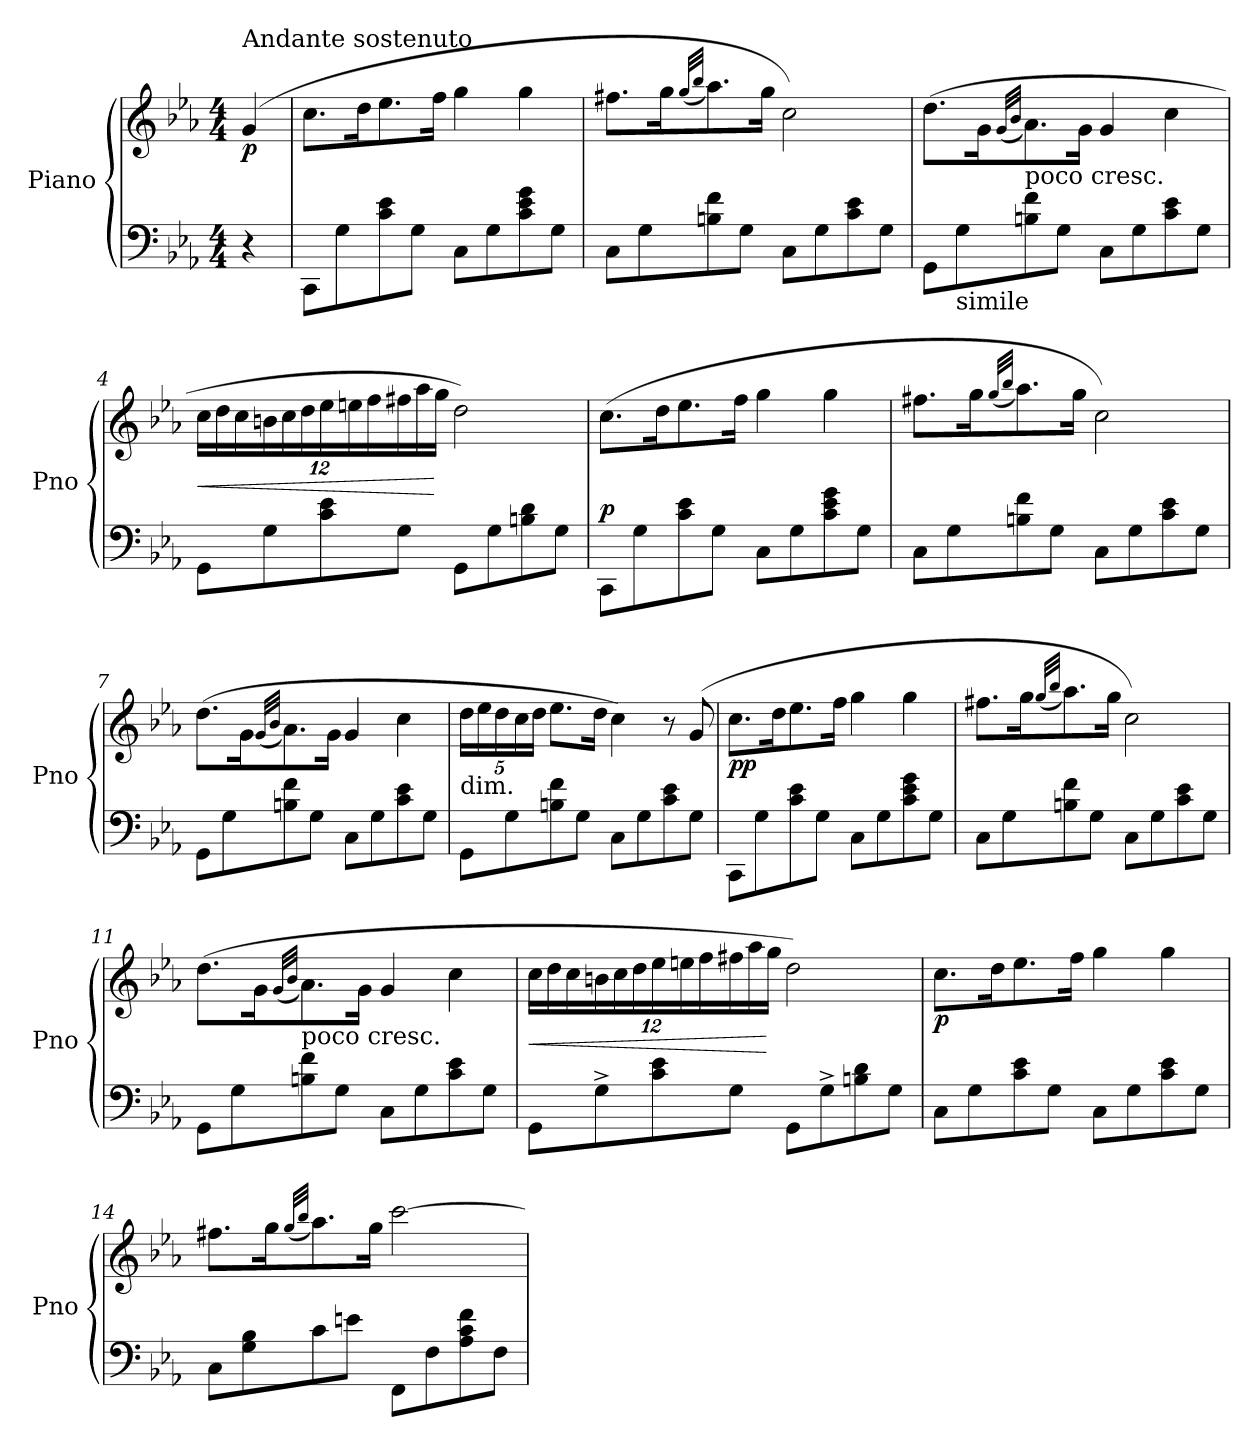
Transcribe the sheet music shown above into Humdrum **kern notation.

**kern	**kern	**dynam
*part1	*part1	*part1
*staff2	*staff1	*staff1/2
*I"Piano	*	*
*I'Pno	*	*
*clefF4	*clefG2	*
*k[b-e-a-]	*k[b-e-a-]	*
*E-:	*E-:	*
*M4/4	*M4/4	*
=	=	=
!	!LO:TX:a:t=Andante sostenuto	!
!	!	!LO:DY:b
4r	(4g/	p
=1	=1	=1
8CC\L	8.cc\L	.
8G\	.	.
.	16dd\K	.
8c\ 8e-\	8.ee-\	.
8G\J	.	.
.	16ff\Jk	.
8C\L	4gg\	.
8G\	.	.
8c\ 8e-\ 8g\	4gg\	.
8G\J	.	.
=2	=2	=2
8C\L	8.ff#X\L	.
8G\	.	.
.	16gg\K	.
.	(32qgg/LLL	.
.	32qbb-/JJJ	.
8Bn\ 8f\	8.aa-\)	.
8G\J	.	.
.	16gg\Jk	.
8C\L	2cc\)	.
8G\	.	.
8c\ 8e-\	.	.
8G\J	.	.
!!LO:LB:g=z
=3	=3	=3
8GG\L	(8.dd\L	.
!LO:TX:b:t=simile	!	!
8G\	.	.
.	16g\K	.
.	(32qg/LLL	.
.	32qb-/JJJ	.
!	!LO:TX:b:t=poco cresc.	!
8Bn\ 8f\	8.a-\)	.
8G\J	.	.
.	16g\Jk	.
8C\L	4g/	.
8G\	.	.
8c\ 8e-\	4cc\	.
8G\J	.	.
=4	=4	=4
!	!	!LO:HP:b
8GG\L	24cc\LL	<
.	24dd\	.
.	24cc\	.
8G\	24bn\	.
.	24cc\	.
.	24dd\	.
8c\ 8e-\	24ee-\	.
.	24een\	.
.	24ff\	.
8G\J	24ff#X\	.
.	24aa-\	.
.	24gg\JJ	[
8GG\L	2dd\)	.
8G\	.	.
8Bn\ 8d\	.	.
8G\J	.	.
!!LO:LB:g=z
=5	=5	=5
!	!	!LO:DY:a=2
8CC\L	(8.cc\L	p
8G\	.	.
.	16dd\K	.
8c\ 8e-\	8.ee-\	.
8G\J	.	.
.	16ff\Jk	.
8C\L	4gg\	.
8G\	.	.
8c\ 8e-\ 8g\	4gg\	.
8G\J	.	.
=6	=6	=6
8C\L	8.ff#X\L	.
8G\	.	.
.	16gg\K	.
.	(32qgg/LLL	.
.	32qbb-/JJJ	.
8Bn\ 8f\	8.aa-\)	.
8G\J	.	.
.	16gg\Jk	.
8C\L	2cc\)	.
8G\	.	.
8c\ 8e-\	.	.
8G\J	.	.
!!LO:LB:g=z
=7	=7	=7
8GG\L	(8.dd\L	.
8G\	.	.
.	16g\K	.
.	(32qg/LLL	.
.	32qb-/JJJ	.
8Bn\ 8f\	8.a-\)	.
8G\J	.	.
.	16g\Jk	.
8C\L	4g/	.
8G\	.	.
8c\ 8e-\	4cc\	.
8G\J	.	.
=8	=8	=8
!	!LO:TX:b:t=dim.	!
8GG\L	20dd\LL	.
.	20ee-\	.
.	20dd\	.
8G\	.	.
.	20cc\	.
.	20dd\JJ	.
8Bn\ 8f\	8.ee-\L	.
8G\J	.	.
.	16dd\Jk	.
8C\L	4cc\)	.
8G\	.	.
8c\ 8e-\	8r	.
8G\J	(8g/	.
!!LO:LB:g=z
=9	=9	=9
!	!	!LO:DY:b
8CC\L	8.cc\L	pp
8G\	.	.
.	16dd\K	.
8c\ 8e-\	8.ee-\	.
8G\J	.	.
.	16ff\Jk	.
8C\L	4gg\	.
8G\	.	.
8c\ 8e-\ 8g\	4gg\	.
8G\J	.	.
=10	=10	=10
8C\L	8.ff#X\L	.
8G\	.	.
.	16gg\K	.
.	(32qgg/LLL	.
.	32qbb-/JJJ	.
8Bn\ 8f\	8.aa-\)	.
8G\J	.	.
.	16gg\Jk	.
8C\L	2cc\)	.
8G\	.	.
8c\ 8e-\	.	.
8G\J	.	.
=11	=11	=11
8GG\L	(8.dd\L	.
8G\	.	.
.	16g\K	.
.	(32qg/LLL	.
.	32qb-/JJJ	.
!	!LO:TX:b:t=poco cresc.	!
8Bn\ 8f\	8.a-\)	.
8G\J	.	.
.	16g\Jk	.
8C\L	4g/	.
8G\	.	.
8c\ 8e-\	4cc\	.
8G\J	.	.
!!LO:PB:g=z
=12	=12	=12
!	!	!LO:HP:b
8GG\L	24cc\LL	<
.	24dd\	.
.	24cc\	.
8G^\	24bn\	.
.	24cc\	.
.	24dd\	.
8c\ 8e-\	24ee-\	.
.	24een\	.
.	24ff\	.
8G\J	24ff#X\	.
.	24aa-\	.
.	24gg\JJ	[
8GG\L	2dd\)	.
8G^\	.	.
8Bn\ 8d\	.	.
8G\J	.	.
=13	=13	=13
!	!	!LO:DY:b
8C\L	8.cc\L	p
8G\	.	.
.	16dd\K	.
8c\ 8e-\	8.ee-\	.
8G\J	.	.
.	16ff\Jk	.
8C\L	4gg\	.
8G\	.	.
8c\ 8e-\	4gg\	.
8G\J	.	.
=14	=14	=14
8C\L	8.ff#X\L	.
8G\ 8B-\	.	.
.	16gg\K	.
.	(32qgg/LLL	.
.	32qbb-/JJJ	.
8c\	8.aa-\)	.
8en\J	.	.
.	16gg\Jk	.
8FF\L	[2ccc\	.
8F\	.	.
8A-\ 8c\ 8f\	.	.
8F\J	.	.
=	=	=
*-	*-	*-
